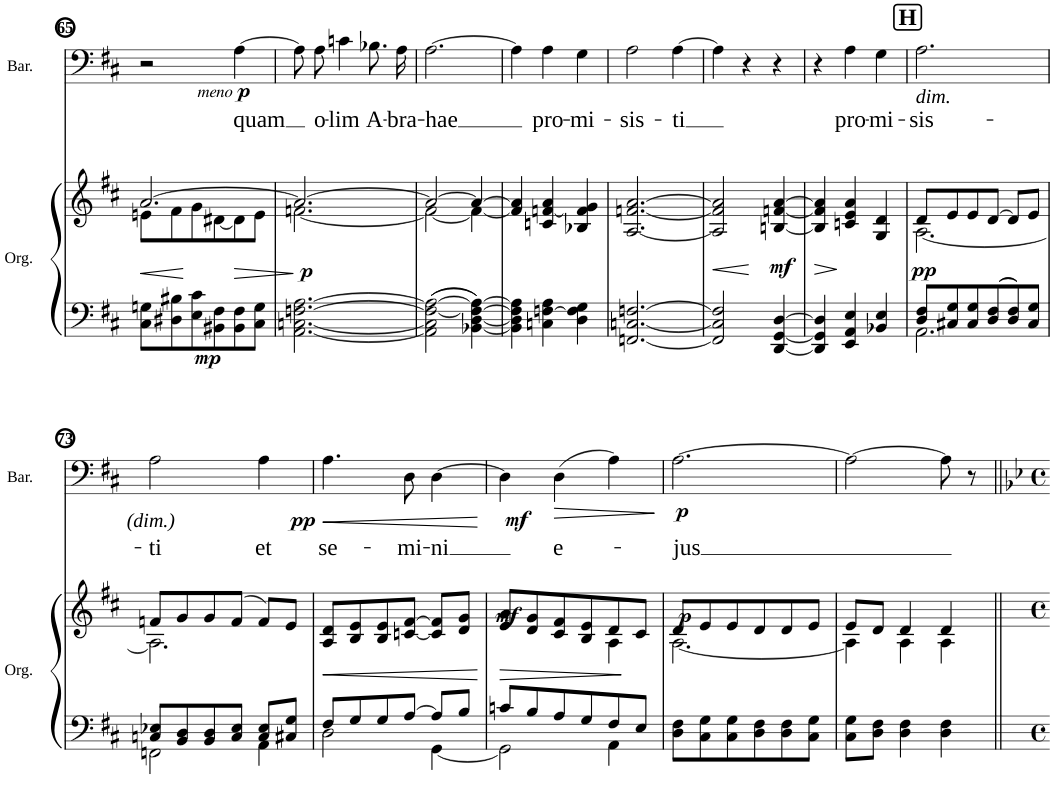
**kern	**kern	**dynam	**kern	**text	**dynam
*part2	*part2	*part2	*part1	*part1	*part1
*staff3	*staff2	*staff2/3	*staff1	*staff1	*staff1
*I"Orgue	*	*	*I"Baryton Solo	*	*
*I'Org.	*	*	*I'Bar.	*	*
!!LO:PB:g=z
*clefF4	*clefG2	*	*clefF4	*	*
*k[f#c#]	*k[f#c#]	*	*k[f#c#]	*	*
*M3/4	*M3/4	*	*M3/4	*	*
=65	=65	=65	=65	=65	=65
!	!	!LO:HP:b	!	!	!
*	*^	*	*	*	*
8C#\ 8Gn\L	[2.a/	8en\L	<	2r	.	.
8D#X\ 8B#X\	.	8f#\	.	.	.	.
8E\ 8c#\	.	8g\	[	.	.	.
!	!	!	!LO:DY:b=2	!	!	!
8BB#X\ 8F#\	.	[8d#X\	mp	.	.	.
!	!	!	!	!	!LO:LY:b	!LO:DY:b
!	!	!	!	!	!	!LO:DY:n=1:b
8BB#\ 8F#\	.	8d#\]	.	[4A\	quam	other-dynamics p
8C#\ 8G\J	.	8e\J	.	.	.	.
=66	=66	=66	=66	=66	=66	=66
!	!	!	!LO:DY:b	!	!	!
[2.AA\ [2.Cn\ [2.Fn\ [2.A\	2.a/_	[2.fn\	p	8A\L]	.	.
!	!	!	!	!	!LO:LY:b	!
.	.	.	.	8A\J	o-	.
!	!	!	!	!	!LO:LY:b	!
.	.	.	.	4cn\	-lim	.
!	!	!	!	!	!LO:LY:b	!
.	.	.	.	8.B-X\L	A-	.
!	!	!	!	!	!LO:LY:b	!
.	.	.	.	16A\Jk	-bra-	.
=67	=67	=67	=67	=67	=67	=67
!	!	!	!	!	!LO:LY:b	!
2AA\] 2C\] 2F\_ 2A\_	2a/_	2f\_	.	[2.A\	-hae	.
[4BB-X\ [4D\ 4F\_ 4A\_	4a/_	4f\_	.	.	.	.
*	*v	*v	*	*	*	*
=68	=68	=68	=68	=68	=68
4BB-\] 4D\] 4F\] 4A\]	4f/] 4a/]	.	4A\]	.	.
!	!	!	!	!LO:LY:b	!
4Cn\ [4Fn\ 4A\	4cn/ [4fn/ 4a/	.	4A\	pro-	.
!	!	!	!	!LO:LY:b	!
4D\ 4F\] 4G\	4B-X/ 4f/] 4g/	.	4G\	-mi-	.
=69	=69	=69	=69	=69	=69
!	!	!	!	!LO:LY:b	!
[2.FFn/ [2.Cn/ [2.Fn/	[2.A/ [2.fn/ [2.a/	.	2A\	-sis-	.
!	!	!	!	!LO:LY:b	!
.	.	.	[4A\	-ti	.
=70	=70	=70	=70	=70	=70
!	!	!LO:HP:b	!	!	!
2FF/] 2C/] 2F/]	2A/] 2f/] 2a/]	<	4A\]	.	.
.	.	.	4r	.	.
!	!	!LO:DY:n=1:b	!	!	!
[4DD/ [4GG/ [4D/	[4Bn/ [4fn/ [4a/	[ mf	4r	.	.
=71	=71	=71	=71	=71	=71
!	!	!LO:HP:b	!	!	!
4DD/] 4GG/] 4D/]	4B/] 4f/] 4a/]	>	4r	.	.
!	!	!	!	!LO:LY:b	!
4EE/ 4AA/ 4E/	4cn/ 4e/ 4a/	]	4A\	pro-	.
!	!	!	!	!LO:LY:b	!
4BB-X/ 4E/	4G/ 4d/	.	4G\	-mi-	.
=72	=72	=72	=72	=72	=72
*^	*^	*	*	*	*
!	!	!	!	!	!LO:TX:b:i:t=dim.	!	!
!	!	!	!	!LO:DY:b	!	!LO:LY:b	!
8D/ 8F#/L	2.AA\	8d/L	[2.A\	pp	2.A\	-sis-	.
8C#X/ 8G/	.	8e/	.	.	.	.	.
8C#/ 8G/	.	8e/	.	.	.	.	.
8D/ 8F#/	.	[8d/J	.	.	.	.	.
8D/ 8F#/	.	8d/L]	.	.	.	.	.
8C#/ 8G/J	.	8e/J	.	.	.	.	.
!!LO:LB:g=z
=73	=73	=73	=73	=73	=73	=73	=73
!	!	!	!	!	!	!LO:LY:b	!
8Cn/ 8E-X/L	2FFn\	8fn/L	2.A\]	.	2A\	-ti	.
8BB/ 8D/	.	8g/	.	.	.	.	.
8BB/ 8D/	.	8g/	.	.	.	.	.
8C/ 8E-/J	.	(8f/J	.	.	.	.	.
!	!	!	!	!	!	!LO:LY:b	!
8C/ 8E-/L	4AA\	8f/L)	.	.	4A\	et	.
8C#X/ 8G/J	.	8e/J	.	.	.	.	.
*	*	*v	*v	*	*	*	*
=74	=74	=74	=74	=74	=74	=74
!	!	!	!LO:HP:b	!	!LO:LY:b	!LO:HP:b
!	!	!	!	!	!	!LO:DY:n=1:b
8F#/L	2D\	8A/ 8d/L	<	4.A\	se-	< pp
8G/	.	8B/ 8e/	.	.	.	.
8G/	.	8B/ 8e/	.	.	.	.
!	!	!	!	!	!LO:LY:b	!
[8A/J	.	[8cn/ [8f#/J	.	8D\	-mi-	.
!	!	!	!	!	!LO:LY:b	!
8A/L]	[4GG\	8c/] 8f#/]L	.	[4D\	-ni	.
8B/J	.	8d/ 8g/J	.	.	.	.
*v	*v	*	*	*	*	*
.	.	[	.	.	[
=75	=75	=75	=75	=75	=75
*^	*	*	*	*	*
!	!	!	!LO:HP:b	!	!	!
*	*	*^	*	*	*	*
!	!	!	!	!LO:DY:n=1:b	!	!	!LO:DY:b
8cn/L	2GG\]	8e/ 8a/L	2ryy	> mf	4D\]	.	mf
8B/	.	8d/ 8g/	.	.	.	.	.
!	!	!	!	!	!	!LO:LY:b	!LO:HP:b
8A/	.	8c#/ 8f#/	.	.	(4D\	e-	>
8G/	.	8B/ 8e/	.	.	.	.	.
8F#/	4AA\	8d/	4A\	.	4A\)	.	.
8E/J	.	8c#/J	.	.	.	.	.
*v	*v	*	*	*	*	*	*
*	*v	*v	*	*	*	*
.	.	]	.	.	]
=76	=76	=76	=76	=76	=76
*	*^	*	*	*	*
!	!	!	!LO:DY:b	!	!LO:LY:b	!LO:DY:b
8D\ 8F#\L	8d/L	[2.A\	p	[2.A\	-jus	p
8C#\ 8G\	8e/	.	.	.	.	.
8C#\ 8G\	8e/	.	.	.	.	.
8D\ 8F#\	8d/	.	.	.	.	.
8D\ 8F#\	8d/	.	.	.	.	.
8C#\ 8G\J	8e/J	.	.	.	.	.
=77	=77	=77	=77	=77	=77	=77
8C#\ 8G\L	8e/L	4A\]	.	2A\_	.	.
8D\ 8F#\J	8d/J	.	.	.	.	.
4D\ 4F#\	4d/	4A\	.	.	.	.
4D\ 4F#\	4d/	4A\	.	8A\]	.	.
.	.	.	.	8r	.	.
*	*v	*v	*	*	*	*
=||	=||	=||	=||	=||	=||
*-	*-	*-	*-	*-	*-
